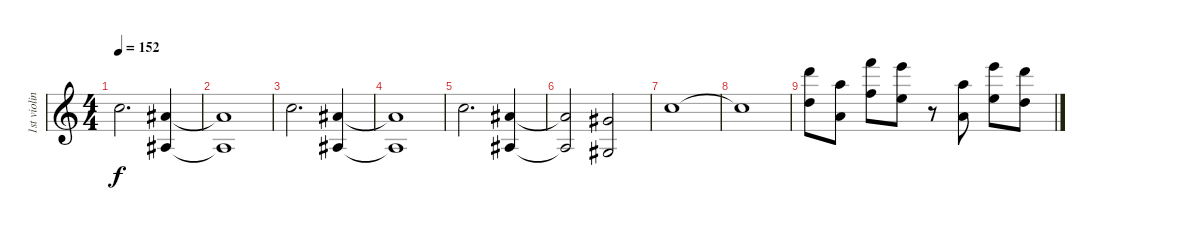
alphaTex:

\track ("1st violins" "1st violin") {instrument stringensemble1}
\staff {score}
\tuning (E4 B3 G3 D3 A2 E2) {hide}
\ts (4 4)
\tempo 152
\clef g2
\ks c
13.2.2{d dy f} (6.1 3.3).4 |
(6.1{t} 3.3{t}).1 |
13.2.2{d} (6.1 3.3).4 |
(6.1{t} 3.3{t}).1 |
13.2.2{d} (6.1 3.3).4 |
(6.1{t} 3.3{t}).2 (4.1 1.3).2 |
13.2.1 |
13.2{t}.1 |
(22.1 15.2).8 (17.1 10.2).8 (25.1 18.2).8 (24.1 17.2).8 r.8 (17.1 10.2).8 (24.1 17.2).8 (22.1 15.2).8
